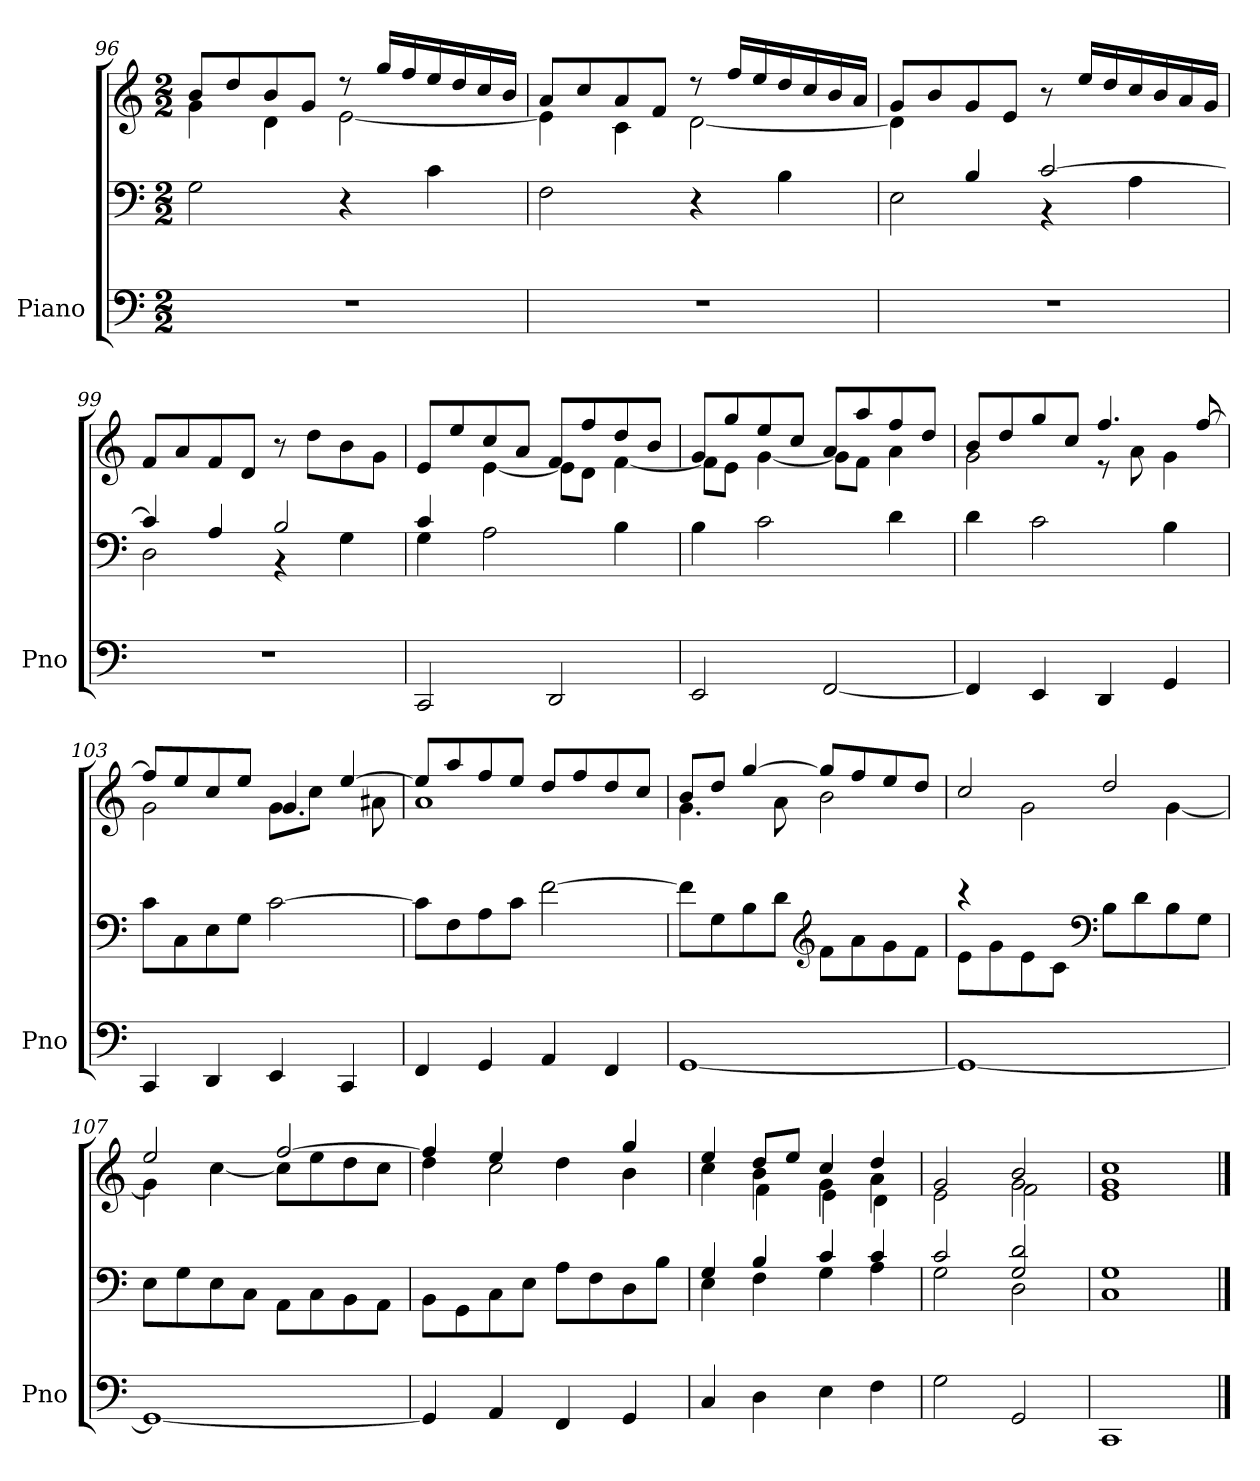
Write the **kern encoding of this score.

**kern	**kern	**kern
*part1	*part1	*part1
*staff3	*staff2	*staff1
*I"Piano	*	*
*I'Pno	*	*
*clefF4	*clefF4	*
*k[]	*k[]	*k[]
*C:	*C:	*C:
*M2/2	*M2/2	*M2/2
=96	=96	=96
*	*	*^
1r	2G\	8b/L	4g\
.	.	8dd/	.
.	.	8b/	4d\
.	.	8g/J	.
.	4r	8r	[2e\
.	.	16gg/LL	.
.	.	16ff/	.
.	4c\	16ee/	.
.	.	16dd/	.
.	.	16cc/	.
.	.	16b/JJ	.
=97	=97	=97	=97
1r	2F\	8a/L	4e\]
.	.	8cc/	.
.	.	8a/	4c\
.	.	8f/J	.
.	4r	8r	[2d\
.	.	16ff/LL	.
.	.	16ee/	.
.	4B\	16dd/	.
.	.	16cc/	.
.	.	16b/	.
.	.	16a/JJ	.
!!LO:LB:g=z	!!
=98	=98	=98	=98
*	*^	*	*
1r	4ryy	2E\	8g/L	4d\]
.	.	.	8b/	.
.	4B/	.	8g/	2.ryy
.	.	.	8e/J	.
.	[2c/	4r	8r	.
.	.	.	16ee/LL	.
.	.	.	16dd/	.
.	.	4A\	16cc/	.
.	.	.	16b/	.
.	.	.	16a/	.
.	.	.	16g/JJ	.
*	*	*	*v	*v
=99	=99	=99	=99
1r	4c/]	2D\	8f/L
.	.	.	8a/
.	4A/	.	8f/
.	.	.	8d/J
.	2B/	4rBB	8r
.	.	.	8dd\L
.	.	4G\	8b\
.	.	.	8g\J
=100	=100	=100	=100
*	*	*	*^
2CC/	4c/	4G\	8e/L	4ryy
.	.	.	8ee/	.
.	2.ryy	2A\	8cc/	[4e\
.	.	.	8a/J	.
2DD/	.	.	8f/L	8e\L]
.	.	.	8ff/	8d\J
.	.	4B\	8dd/	[4f\
.	.	.	8b/J	.
*	*v	*v	*	*
=101	=101	=101	=101
2EE/	4B\	8g/L	8f\L]
.	.	8gg/	8e\J
.	2c\	8ee/	[4g\
.	.	8cc/J	.
[2FF/	.	8a/L	8g\L]
.	.	8aa/	8f\J
.	4d\	8ff/	4a\
.	.	8dd/J	.
=102	=102	=102	=102
4FF/]	4d\	8b/L	2g\
.	.	8dd/	.
4EE/	2c\	8gg/	.
.	.	8cc/J	.
4DD/	.	4.ff/	8r
.	.	.	8a\
4GG/	4B\	.	4g\
.	.	[8ff/	.
=103	=103	=103	=103
4CC/	8c\L	8ff/L]	2g\
.	8C\	8ee/	.
4DD/	8E\	8cc/	.
.	8G\J	8ee/J	.
4EE/	[2c\	8g\L	4.g/
.	.	8cc\J	.
4CC/	.	[4ee/	.
.	.	.	8a#X\
=104	=104	=104	=104
4FF/	8c\L]	8ee/L]	1a
.	8F\	8aa/	.
4GG/	8A\	8ff/	.
.	8c\J	8ee/J	.
4AA/	[2f\	8dd/L	.
.	.	8ff/	.
4FF/	.	8dd/	.
.	.	8cc/J	.
!!LO:LB:g=z	!!
=105	=105	=105	=105
[1GG	8f\L]	8b/L	4.g\
.	8G\	8dd/J	.
.	8B\	[4gg/	.
.	8d\J	.	8a\
*	*clefG2	*	*
.	8f\L	8gg/L]	2b\
.	8a\	8ff/	.
.	8g\	8ee/	.
.	8f\J	8dd/J	.
=106	=106	=106	=106
1GG_	8e\L	2cc/	4rEE
.	8g\	.	.
.	8e\	.	2g\
.	8c\J	.	.
*	*clefF4	*	*
.	8B\L	2dd/	.
.	8d\	.	.
.	8B\	.	[4g\
.	8G\J	.	.
=107	=107	=107	=107
1GG_	8E\L	2ee/	4g\]
.	8G\	.	.
.	8E\	.	[4cc\
.	8C\J	.	.
.	8AA\L	[2ff/	8cc\L]
.	8C\	.	8ee\
.	8BB\	.	8dd\
.	8AA\J	.	8cc\J
=108	=108	=108	=108
4GG/]	8BB\L	4ff/]	4dd\
.	8GG\	.	.
4AA/	8C\	4ee/	2cc\
.	8E\J	.	.
4FF/	8A\L	4dd\	.
.	8F\	.	.
4GG/	8D\	4gg/	4b\
.	8B\J	.	.
=109	=109	=109	=109
*	*^	*	*^
4C/	4G/	4E\	4ryy	4ee/	4cc\
4D\	4B/	4F\	4b\	8dd/L	4f\
.	.	.	.	8ee/J	.
4E\	4c/	4G\	4g\	4cc/	4e\
4F\	4c/	4A\	4a\	4dd/	4d\
=110	=110	=110	=110	=110	=110
2G\	2c/	2G\	2ryy	2g/	2e\
2GG/	2G/ 2d/	2D\	2g\	2b/	2f\
=111	=111	=111	=111	=111	=111
1CC	1G	1C	1g	1cc	1e
*	*v	*v	*	*	*
*	*	*v	*v	*v
==	==	==
*-	*-	*-
